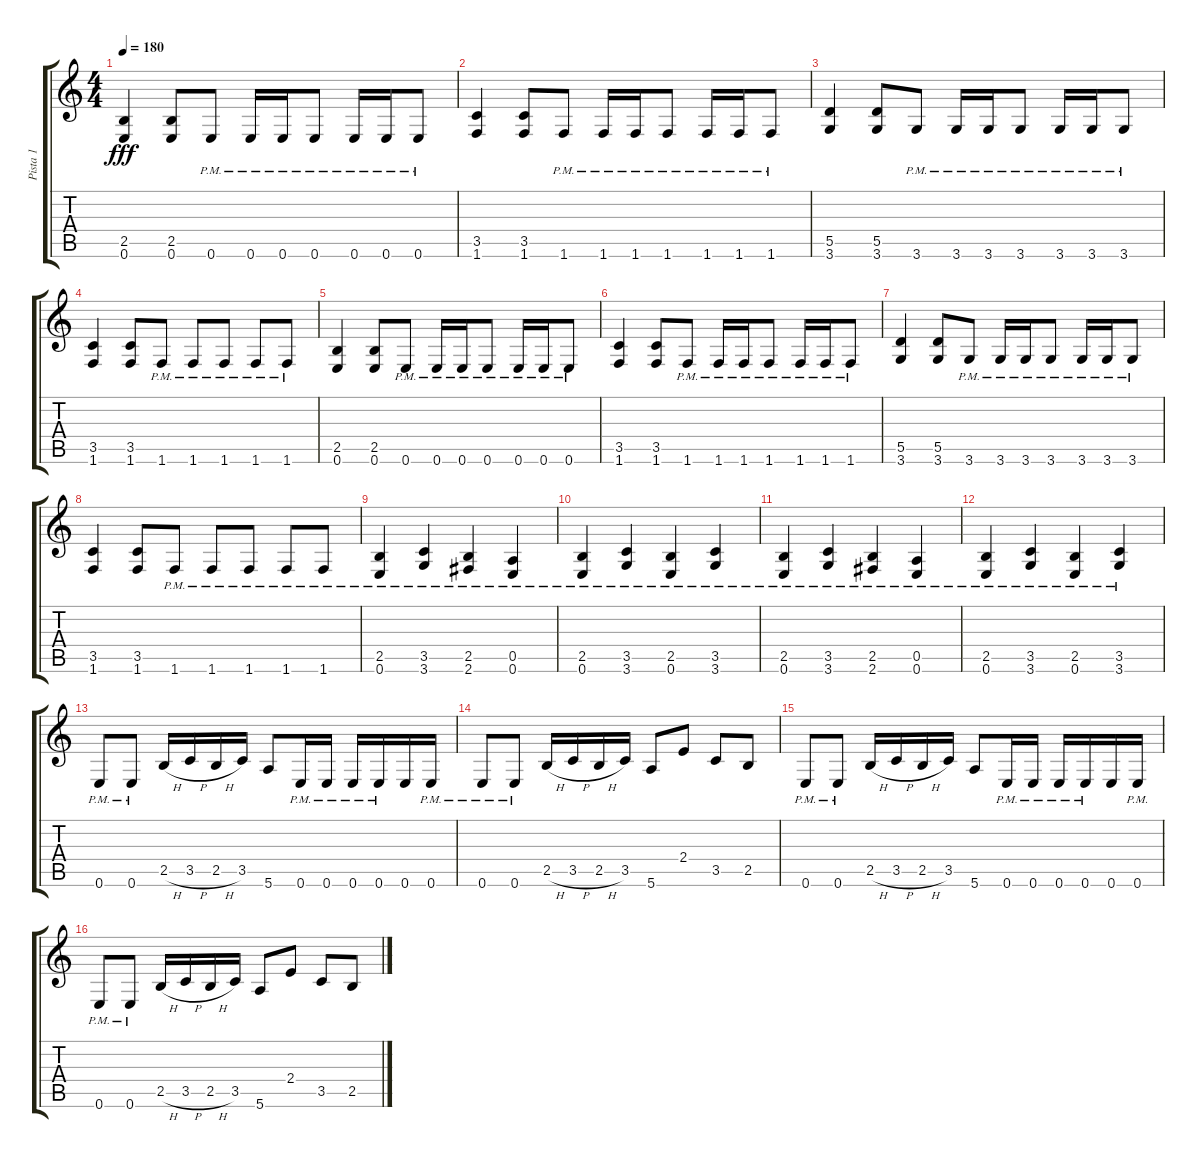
\track ("Pista 1" "Pista 1") {instrument distortionguitar}
\staff {score tabs}
\tuning (E4 B3 G3 D3 A2 E2) {hide}
\ts (4 4)
\tempo 180
\clef g2
\ks c
(2.5 0.6).4{dy fff} (2.5 0.6).8 0.6{pm}.8 0.6{pm}.16 0.6{pm}.16 0.6{pm}.8 0.6{pm}.16 0.6{pm}.16 0.6{pm}.8 |
(3.5 1.6).4 (3.5 1.6).8 1.6{pm}.8 1.6{pm}.16 1.6{pm}.16 1.6{pm}.8 1.6{pm}.16 1.6{pm}.16 1.6{pm}.8 |
(5.5 3.6).4 (5.5 3.6).8 3.6{pm}.8 3.6{pm}.16 3.6{pm}.16 3.6{pm}.8 3.6{pm}.16 3.6{pm}.16 3.6{pm}.8 |
(3.5 1.6).4 (3.5 1.6).8 1.6{pm}.8 1.6{pm}.8 1.6{pm}.8 1.6{pm}.8 1.6{pm}.8 |
(2.5 0.6).4 (2.5 0.6).8 0.6{pm}.8 0.6{pm}.16 0.6{pm}.16 0.6{pm}.8 0.6{pm}.16 0.6{pm}.16 0.6{pm}.8 |
(3.5 1.6).4 (3.5 1.6).8 1.6{pm}.8 1.6{pm}.16 1.6{pm}.16 1.6{pm}.8 1.6{pm}.16 1.6{pm}.16 1.6{pm}.8 |
(5.5 3.6).4 (5.5 3.6).8 3.6{pm}.8 3.6{pm}.16 3.6{pm}.16 3.6{pm}.8 3.6{pm}.16 3.6{pm}.16 3.6{pm}.8 |
(3.5 1.6).4 (3.5 1.6).8 1.6{pm}.8 1.6{pm}.8 1.6{pm}.8 1.6{pm}.8 1.6{pm}.8 |
(2.5{pm} 0.6{pm}).4 (3.5{pm} 3.6{pm}).4 (2.5{pm} 2.6{pm}).4 (0.5{pm} 0.6{pm}).4 |
(2.5{pm} 0.6{pm}).4 (3.5{pm} 3.6{pm}).4 (2.5{pm} 0.6{pm}).4 (3.5{pm} 3.6{pm}).4 |
(2.5{pm} 0.6{pm}).4 (3.5{pm} 3.6{pm}).4 (2.5{pm} 2.6{pm}).4 (0.5{pm} 0.6{pm}).4 |
(2.5{pm} 0.6{pm}).4 (3.5{pm} 3.6{pm}).4 (2.5{pm} 0.6{pm}).4 (3.5{pm} 3.6{pm}).4 |
0.6{pm}.8 0.6{pm}.8 2.5{h}.16 3.5{h}.16 2.5{h}.16 3.5.16 5.6.8 0.6{pm}.16 0.6{pm}.16 0.6{pm}.16 0.6{pm}.16 0.6.16 0.6{pm}.16 |
0.6{pm}.8 0.6{pm}.8 2.5{h}.16 3.5{h}.16 2.5{h}.16 3.5.16 5.6.8 2.4.8 3.5.8 2.5.8 |
0.6{pm}.8 0.6{pm}.8 2.5{h}.16 3.5{h}.16 2.5{h}.16 3.5.16 5.6.8 0.6{pm}.16 0.6{pm}.16 0.6{pm}.16 0.6{pm}.16 0.6.16 0.6{pm}.16 |
0.6{pm}.8 0.6{pm}.8 2.5{h}.16 3.5{h}.16 2.5{h}.16 3.5.16 5.6.8 2.4.8 3.5.8 2.5.8
